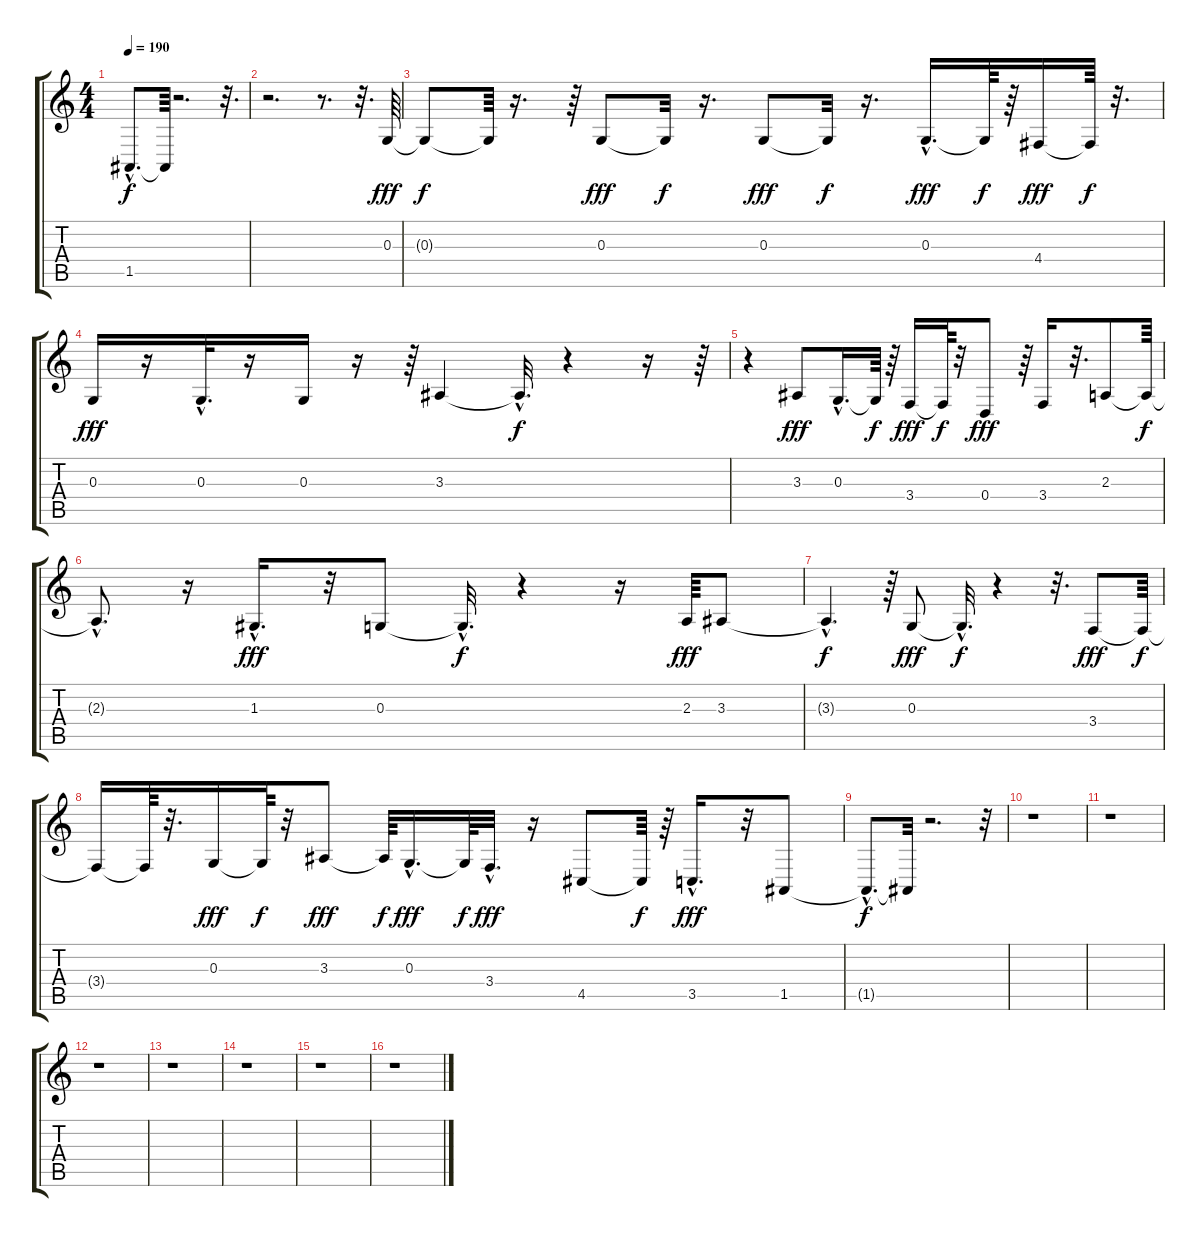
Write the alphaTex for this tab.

\track ("" "          ") {instrument baritonesax}
\staff {score tabs}
\tuning (E4 B3 G3 D3 A2 E2) {hide}
\ts (4 4)
\tempo 190
\clef g2
\ks c
1.5{hac t}.8{d dy f} 1.5{t}.64 r.2{d} r.32{d} |
r.2{d} r.8{d} r.32{d} 0.3.64{dy fff} |
0.3{t}.8{dy f} 0.3{t}.64 r.16{d} r.64 0.3.8{dy fff} 0.3{t}.32{dy f} r.16{d} 0.3.8{dy fff} 0.3{t}.32{dy f} r.16{d} 0.3{hac}.16{d dy fff} 0.3{t}.64{dy f} r.64 4.4.16{dy fff} 4.4{t}.64{dy f} r.32{d} |
0.3.16{dy fff} r.16 0.3{hac}.32{d} r.16 0.3.16 r.16 r.64 3.3.4 3.3{hac t}.32{d dy f} r.4 r.16 r.64 |
r.4 3.3.8{dy fff} 0.3{hac}.16{d} 0.3{t}.64{dy f} r.64 3.4.16{dy fff} 3.4{t}.64{dy f} r.32 0.4.8{dy fff} r.64 3.4.16 r.32{d} 2.3.8 2.3{t}.64{dy f} |
2.3{hac t}.8{d} r.16 1.3{hac}.16{d dy fff} r.32 0.3.8 0.3{hac t}.32{d dy f} r.4 r.16 2.3.64{dy fff} 3.3.8 |
3.3{hac t}.4{d dy f} r.64 0.3.8{dy fff} 0.3{hac t}.32{d dy f} r.4 r.32{d} 3.4.8{dy fff} 3.4{t}.64{dy f} |
3.4{t}.16 3.4{t}.64 r.32{d} 0.3.16{dy fff} 0.3{t}.64{dy f} r.32 3.3.8{dy fff} 3.3{t}.64{dy f} 0.3{hac}.16{d dy fff} 0.3{t}.64{dy f} 3.4{hac}.32{d dy fff} r.16 4.5.8 4.5{t}.64{dy f} r.64 3.5{hac}.16{d dy fff} r.32 1.5.8 |
1.5{hac t}.8{d dy f} 1.5{t}.32 r.2{d} r.32 |
r.1 |
r.1 |
r.1 |
r.1 |
r.1 |
r.1 |
r.1
